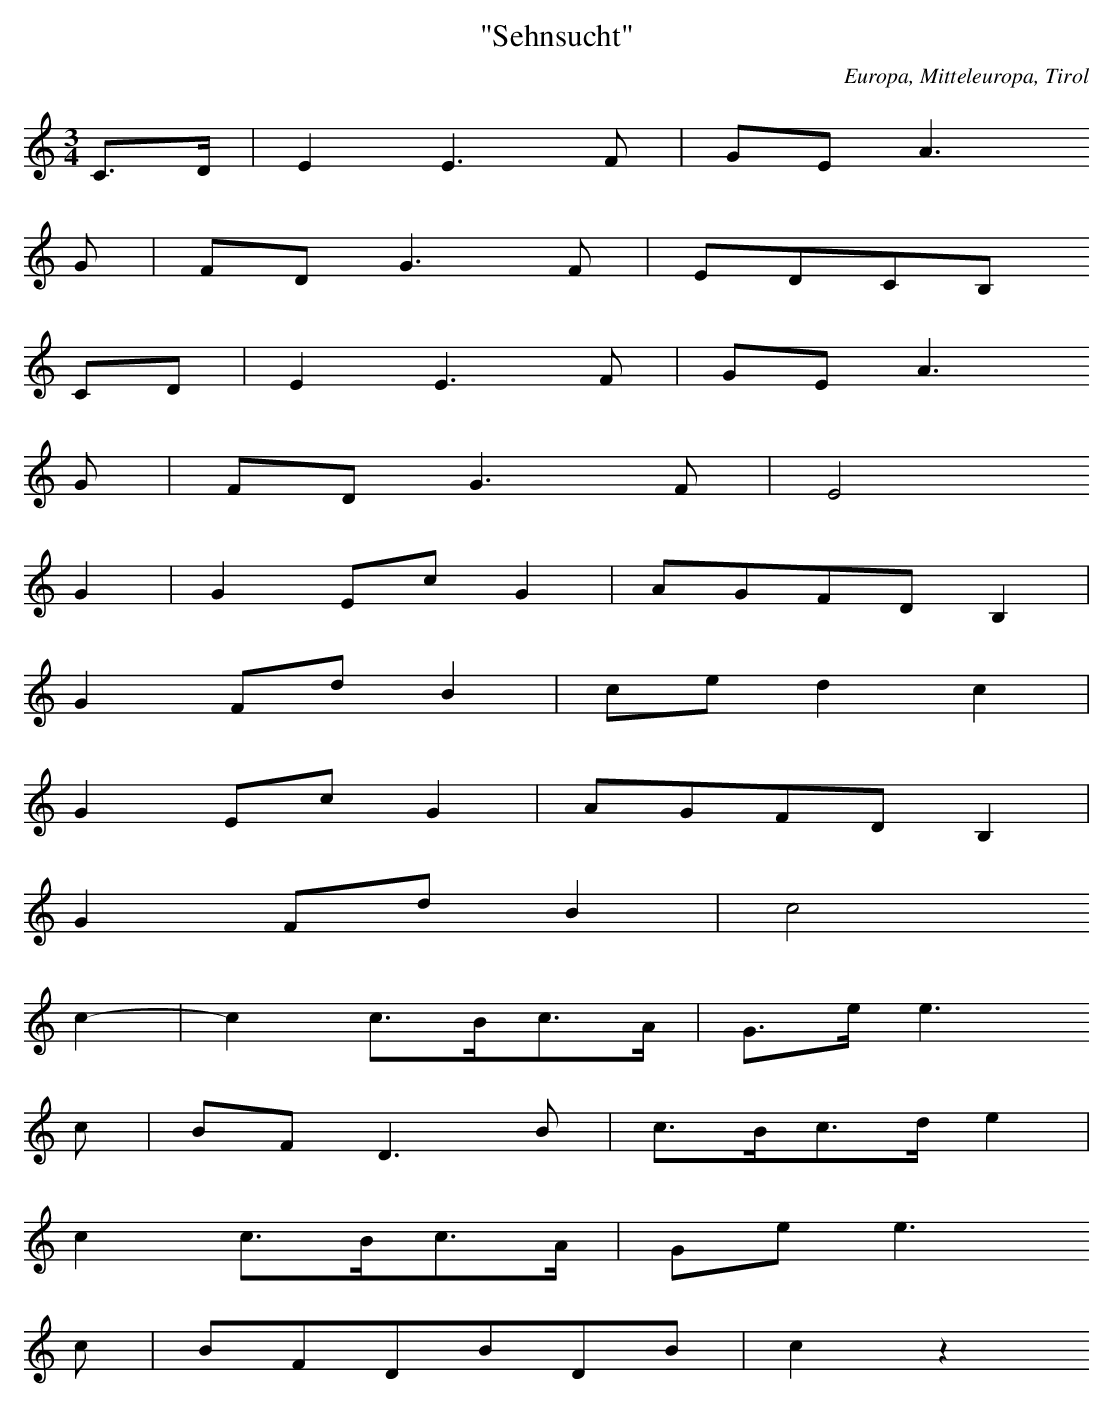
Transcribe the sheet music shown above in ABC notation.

X:1
T: "Sehnsucht"
O: Europa, Mitteleuropa, Tirol
M: 3/4
L: 1/16
K: C
C3D | E4E6F2 | G2E2A6
G2 | F2D2G6F2 | E2D2C2B,2
C2D2 | E4E6F2 | G2E2A6
G2 | F2D2G6F2 | E8
G4 | G4E2c2G4 | A2G2F2D2B,4 |
G4F2d2B4 | c2e2d4c4 |
G4E2c2G4 | A2G2F2D2B,4 |
G4F2d2B4 | c8
c4- | c4c3Bc3A | G3ee6
c2 | B2F2D6B2 | c3Bc3de4 |
c4c3Bc3A | G2e2e6
c2 | B2F2D2B2D2B2 | c4z4
